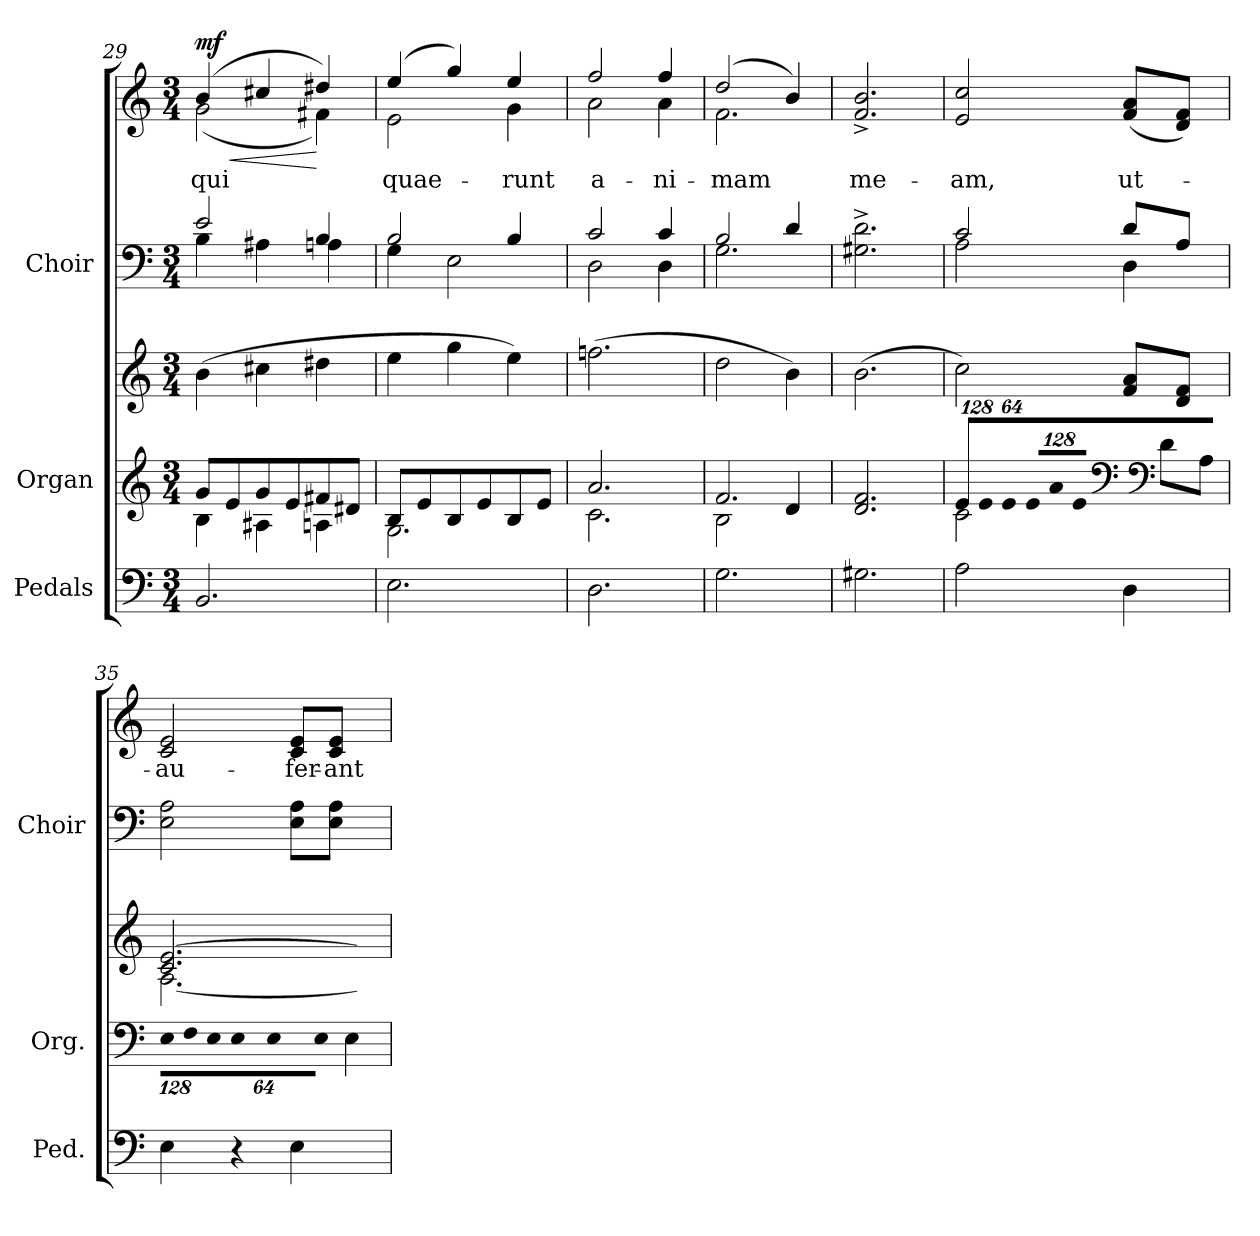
**kern	**kern	**kern	**kern	**kern	**text	**dynam
*part3	*part2	*part2	*part1	*part1	*part1	*part1
*staff5	*staff4	*staff3	*staff2	*staff1	*staff1	*staff1/2
*I"Pedals	*I"Organ	*	*I"Choir	*	*	*
*I'Ped.	*I'Org.	*	*I'Choir	*	*	*
*clefF4	*clefG2	*clefG2	*clefF4	*clefG2	*	*
*k[]	*k[]	*k[]	*k[]	*k[]	*	*
*C:	*C:	*C:	*C:	*C:	*	*
*M3/4	*M3/4	*M3/4	*M3/4	*M3/4	*	*
=29	=29	=29	=29	=29	=29	=29
*	*^	*	*^	*	*	*
!	!	!	!	!	!	!	!LO:LY:b:color=#000000	!LO:HP:b
*	*	*	*	*	*	*^	*	*
2.BBi/	8gi/L	4Bi\	(4bi\	2ei/	4Bi\	(4bi/	(2gi\	qui	< mf
.	8ei/	.	.	.	.	.	.	.	.
.	8gi/	4A#Xi\	4cc#Xi\	.	4A#Xi\	4cc#Xi/	.	.	.
.	8ei/	.	.	.	.	.	.	.	.
.	8f#Xi/	4Ani\	4dd#Xi\	4Bi/	4Ani\	4dd#Xi/)	4f#Xi\)	.	[
.	8d#Xi/J	.	.	.	.	.	.	.	.
=30	=30	=30	=30	=30	=30	=30	=30	=30	=30
!	!	!	!	!	!	!	!	!LO:LY:b:color=#000000	!
2.Ei\	8Bi/L	2.Gi\	4eei\	2Bi/	4Gi\	(4eei/	2ei\	quae-	.
.	8ei/	.	.	.	.	.	.	.	.
.	8Bi/	.	4ggi\	.	2Ei\	4ggi/)	.	.	.
.	8ei/	.	.	.	.	.	.	.	.
!	!	!	!	!	!	!	!	!LO:LY:b:color=#000000	!
.	8Bi/	.	4eei\)	4Bi/	.	4eei/	4gi\	-runt	.
.	8ei/J	.	.	.	.	.	.	.	.
=31	=31	=31	=31	=31	=31	=31	=31	=31	=31
!	!	!	!	!	!	!	!	!LO:LY:b:color=#000000	!
2.Di\	2.ai/	2.ci\	(2.ffni\	2ci/	2Di\	2ffi/	2ai\	a-	.
!	!	!	!	!	!	!	!	!LO:LY:b:color=#000000	!
.	.	.	.	4ci/	4Di\	4ffi/	4ai\	-ni-	.
=32	=32	=32	=32	=32	=32	=32	=32	=32	=32
!	!	!	!	!	!	!	!	!LO:LY:b:color=#000000	!
2.Gi\	2.fi/	2Bi\	2ddi\	2Bi/	2.Gi\	(2ddi/	2.fi\	-mam	.
.	.	4di/	4bi\)	4di/	.	4bi/)	.	.	.
*	*	*	*	*v	*v	*	*	*	*
*	*v	*v	*	*	*v	*v	*	*
=33	=33	=33	=33	=33	=33	=33
*	*^	*	*	*	*	*
!	!	!	!	!	!	!LO:LY:b:color=#000000	!
*	*v	*v	*	*	*	*	*
2.G#Xi\	2.di/ 2.fi	(2.bi\	2.G#Xi\^ 2.di^	2.fi/^ 2.bi^	me-	.
=34	=34	=34	=34	=34	=34	=34
*	*Xbrackettup	*	*	*	*	*
!	!LO:N:vis=8	!	!	!	!	!
*	*^	*	*^	*	*	*
!	!	!	!	!	!	!	!LO:LY:b:color=#000000	!
2Ai\	1024%85ei/L	2ci\	2cci\)	2ci/	2Ai\	2ei/ 2cci	-am,	.
!	!LO:N:vis=8	!	!	!	!	!	!	!
.	1024%85ei/	.	.	.	.	.	.	.
!	!LO:N:vis=8	!	!	!	!	!	!	!
.	512%43ei/J	.	.	.	.	.	.	.
!	!LO:N:vis=8	!	!	!	!	!	!	!
.	1024%85ei/L	.	.	.	.	.	.	.
!	!LO:N:vis=8	!	!	!	!	!	!	!
.	1024%85ai/	.	.	.	.	.	.	.
!	!LO:N:vis=8	!	!	!	!	!	!	!
.	512%43ei/J	.	.	.	.	.	.	.
*	*clefF4	*	*	*	*	*	*	*
!	!	!	!	!	!	!	!LO:LY:b:color=#000000	!
4Di\	8di\L	4ryy	8fi/ 8aiL	8di/L	4Di\	(8fi/ 8aiL	ut-	.
.	8Ai\J	.	8di/ 8fiJ	8Ai/J	.	8di/ 8fiJ)	.	.
*	*v	*v	*	*v	*v	*	*	*
!!LO:LB:g=z
=35	=35	=35	=35	=35	=35	=35
!	!LO:N:vis=8	!	!	!	!	!
*	*	*^	*	*	*	*
!	!	!	!	!	!	!LO:LY:b:color=#000000	!
4Ei\	1024%85Ei\L	2.ci/ [2.ei	[2.Ai\	2Ei\ 2Ai	2ci/ 2ei	-au-	.
!	!LO:N:vis=8	!	!	!	!	!	!
.	1024%85Fi\	.	.	.	.	.	.
!	!LO:N:vis=8	!	!	!	!	!	!
.	512%43Ei\	.	.	.	.	.	.
!	!LO:N:vis=8	!	!	!	!	!	!
4r	1024%85Ei\	.	.	.	.	.	.
!	!LO:N:vis=8	!	!	!	!	!	!
.	1024%85Ei\	.	.	.	.	.	.
!	!LO:N:vis=8	!	!	!	!	!	!
.	512%43Ei\J	.	.	.	.	.	.
!	!	!	!	!	!	!LO:LY:b:color=#000000	!
4Ei\	4Ei\	.	.	8Ei\ 8AiL	8ci/ 8eiL	-fer-	.
!	!	!	!	!	!	!LO:LY:b:color=#000000	!
.	.	.	.	8Ei\ 8AiJ	8ci/ 8eiJ	-ant	.
*	*	*v	*v	*	*	*	*
=	=	=	=	=	=	=
*-	*-	*-	*-	*-	*-	*-
